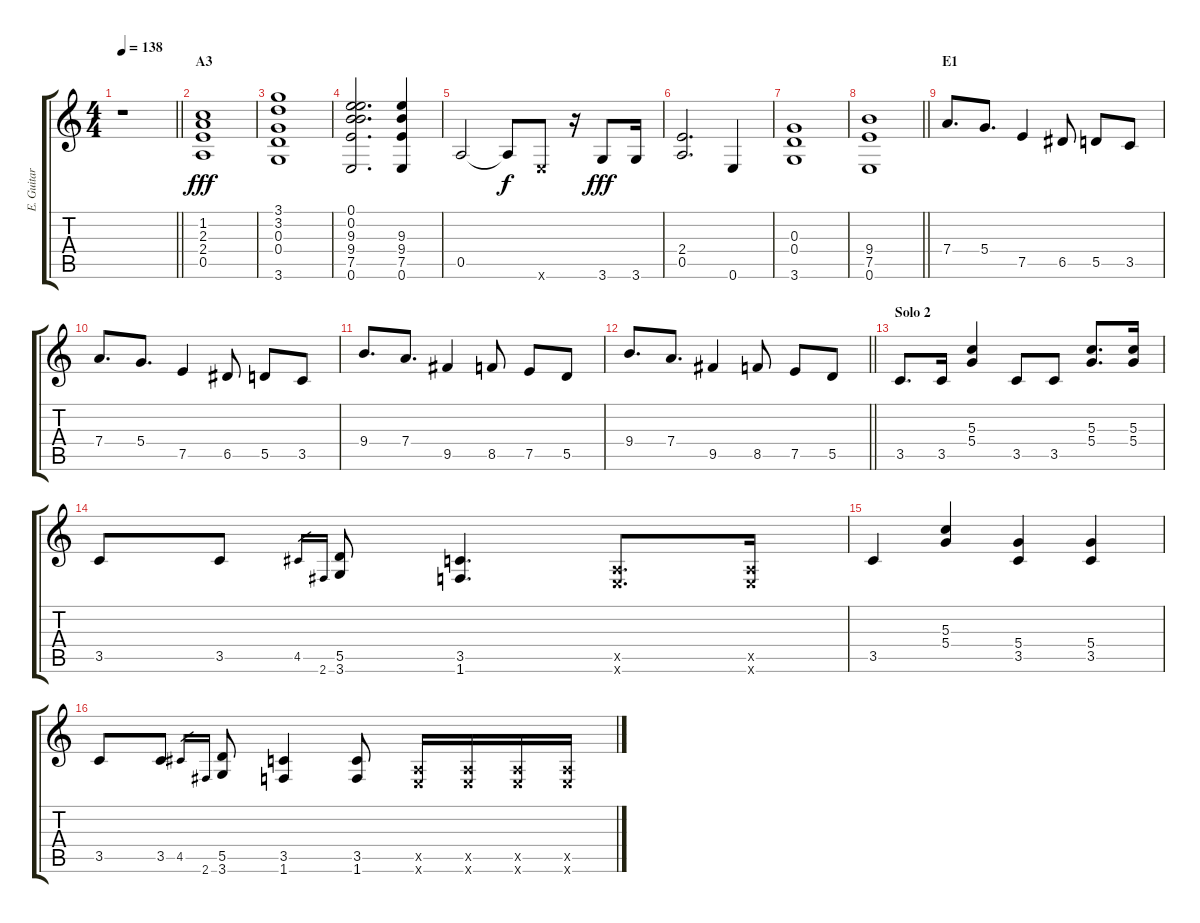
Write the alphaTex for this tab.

\track ("E. Guitar 3" "E. Guitar ") {instrument distortionguitar}
\staff {score tabs}
\tuning (E4 B3 G3 D3 A2 E2) {hide}
\ts (4 4)
\tempo 138
\clef g2
\barLineRight lightlight
\ks c
r.1{dy f} |
\section ("" "A3")
(1.2 2.3 2.4 0.5).1{dy fff balance 16} |
(3.1 3.2 0.3 0.4 3.6).1 |
(0.1 0.2 9.3 9.4 7.5 0.6).2{d} (9.3 9.4 7.5 0.6).4 |
0.5.2 0.5{t}.8{dy f} 0.6{x}.8 r.16 3.6.8{dy fff} 3.6.16 |
(2.4 0.5).2{d} 0.6.4 |
(0.3 0.4 3.6).1 |
\barLineRight lightlight
(9.4 7.5 0.6).1 |
\section ("" "E1")
7.4.8{d} 5.4.8{d} 7.5.4 6.5.8 5.5.8 3.5.8 |
7.4.8{d} 5.4.8{d} 7.5.4 6.5.8 5.5.8 3.5.8 |
9.4.8{d} 7.4.8{d} 9.5.4 8.5.8 7.5.8 5.5.8 |
\barLineRight lightlight
9.4.8{d} 7.4.8{d} 9.5.4 8.5.8 7.5.8 5.5.8 |
\section ("" "Solo 2")
3.5.8{d} 3.5.16 (5.3 5.4).4 3.5.8 3.5.8 (5.3 5.4).8{d} (5.3 5.4).16 |
3.5.8 3.5.8 4.5.16{gr} 2.6.16{gr} (5.5 3.6).8 (3.5 1.6).4{d} (0.5{x} 0.6{x}).8{d} (0.5{x} 0.6{x}).16 |
3.5.4 (5.3 5.4).4 (5.4 3.5).4 (5.4 3.5).4 |
3.5.8 3.5.8 4.5.16{gr} 2.6.16{gr} (5.5 3.6).8 (3.5 1.6).4 (3.5 1.6).8 (0.5{x} 0.6{x}).16 (0.5{x} 0.6{x}).16 (0.5{x} 0.6{x}).16 (0.5{x} 0.6{x}).16
